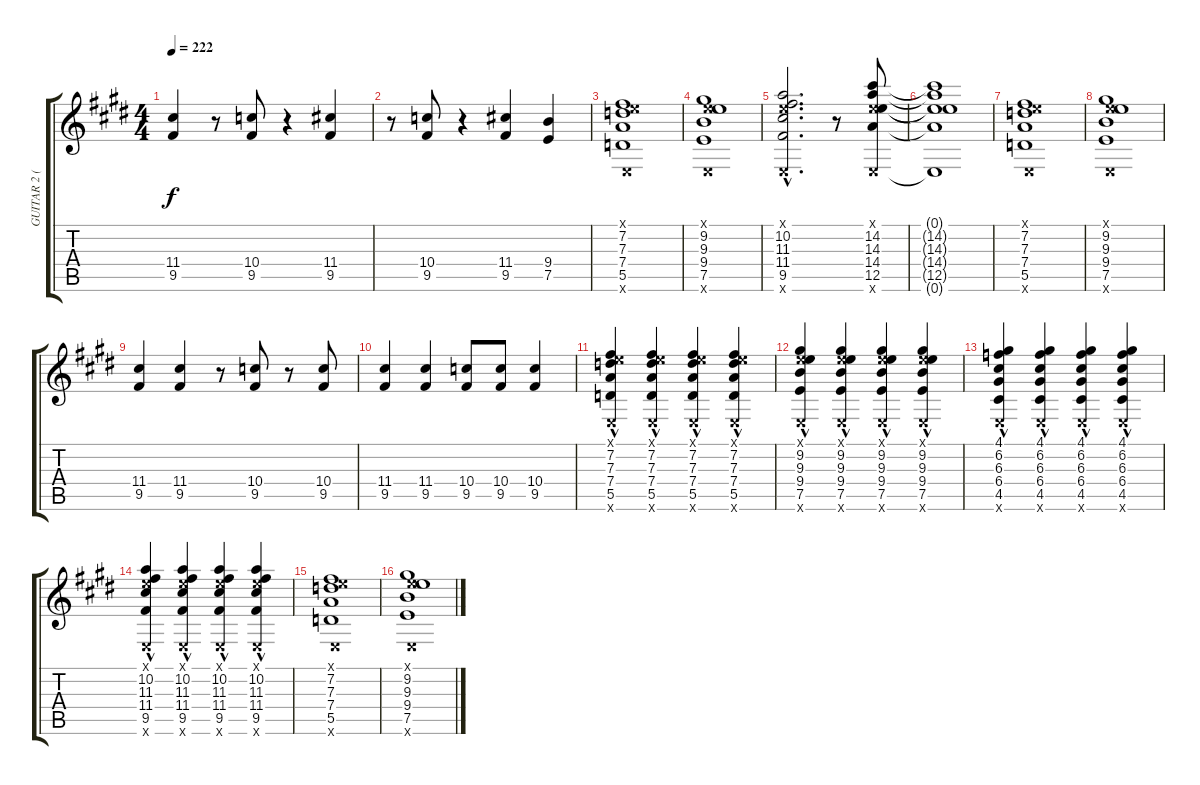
\track ("GUITAR 2 (LEFT)" "GUITAR 2 (") {instrument distortionguitar}
\staff {score tabs}
\tuning (E4 B3 G3 D3 A2 E2) {hide}
\ts (4 4)
\tempo 222
\clef g2
\ks c#minor
(11.4 9.5).4{dy f} r.8 (10.4 9.5).8 r.4 (11.4 9.5).4 |
r.8 (10.4 9.5).8 r.4 (11.4 9.5).4 (9.4 7.5).4 |
(0.1{x} 7.2 7.3 7.4 5.5 0.6{x}).1 |
(0.1{x} 9.2 9.3 9.4 7.5 0.6{x}).1 |
(0.1{hac x} 10.2{hac} 11.3{hac} 11.4{hac} 9.5{hac} 0.6{hac x}).2{d} r.8 (0.1{x} 14.2 14.3 14.4 12.5 0.6{x}).8 |
(0.1{t} 14.2{t} 14.3{t} 14.4{t} 12.5{t} 0.6{t}).1 |
(0.1{x} 7.2 7.3 7.4 5.5 0.6{x}).1 |
(0.1{x} 9.2 9.3 9.4 7.5 0.6{x}).1 |
(11.4 9.5).4 (11.4 9.5).4 r.8 (10.4 9.5).8 r.8 (10.4 9.5).8 |
(11.4 9.5).4 (11.4 9.5).4 (10.4 9.5).8 (10.4 9.5).8 (10.4 9.5).4 |
(0.1{x} 7.2{hac} 7.3{hac} 7.4{hac} 5.5{hac} 0.6{x}).4 (0.1{x} 7.2{hac} 7.3{hac} 7.4{hac} 5.5{hac} 0.6{x}).4 (0.1{x} 7.2{hac} 7.3{hac} 7.4{hac} 5.5{hac} 0.6{x}).4 (0.1{x} 7.2{hac} 7.3{hac} 7.4{hac} 5.5{hac} 0.6{x}).4 |
(0.1{x} 9.2{hac} 9.3{hac} 9.4{hac} 7.5{hac} 0.6{x}).4 (0.1{x} 9.2{hac} 9.3{hac} 9.4{hac} 7.5{hac} 0.6{x}).4 (0.1{x} 9.2{hac} 9.3{hac} 9.4{hac} 7.5{hac} 0.6{x}).4 (0.1{x} 9.2{hac} 9.3{hac} 9.4{hac} 7.5{hac} 0.6{x}).4 |
(4.1{hac} 6.2{hac} 6.3{hac} 6.4{hac} 4.5{hac} 0.6{x}).4 (4.1{hac} 6.2{hac} 6.3{hac} 6.4{hac} 4.5{hac} 0.6{x}).4 (4.1{hac} 6.2{hac} 6.3{hac} 6.4{hac} 4.5{hac} 0.6{x}).4 (4.1{hac} 6.2{hac} 6.3{hac} 6.4{hac} 4.5{hac} 0.6{x}).4 |
(0.1{x} 10.2{hac} 11.3{hac} 11.4{hac} 9.5{hac} 0.6{x}).4 (0.1{x} 10.2{hac} 11.3{hac} 11.4{hac} 9.5{hac} 0.6{x}).4 (0.1{x} 10.2{hac} 11.3{hac} 11.4{hac} 9.5{hac} 0.6{x}).4 (0.1{x} 10.2{hac} 11.3{hac} 11.4{hac} 9.5{hac} 0.6{x}).4 |
(0.1{x} 7.2 7.3 7.4 5.5 0.6{x}).1 |
(0.1{x} 9.2 9.3 9.4 7.5 0.6{x}).1
